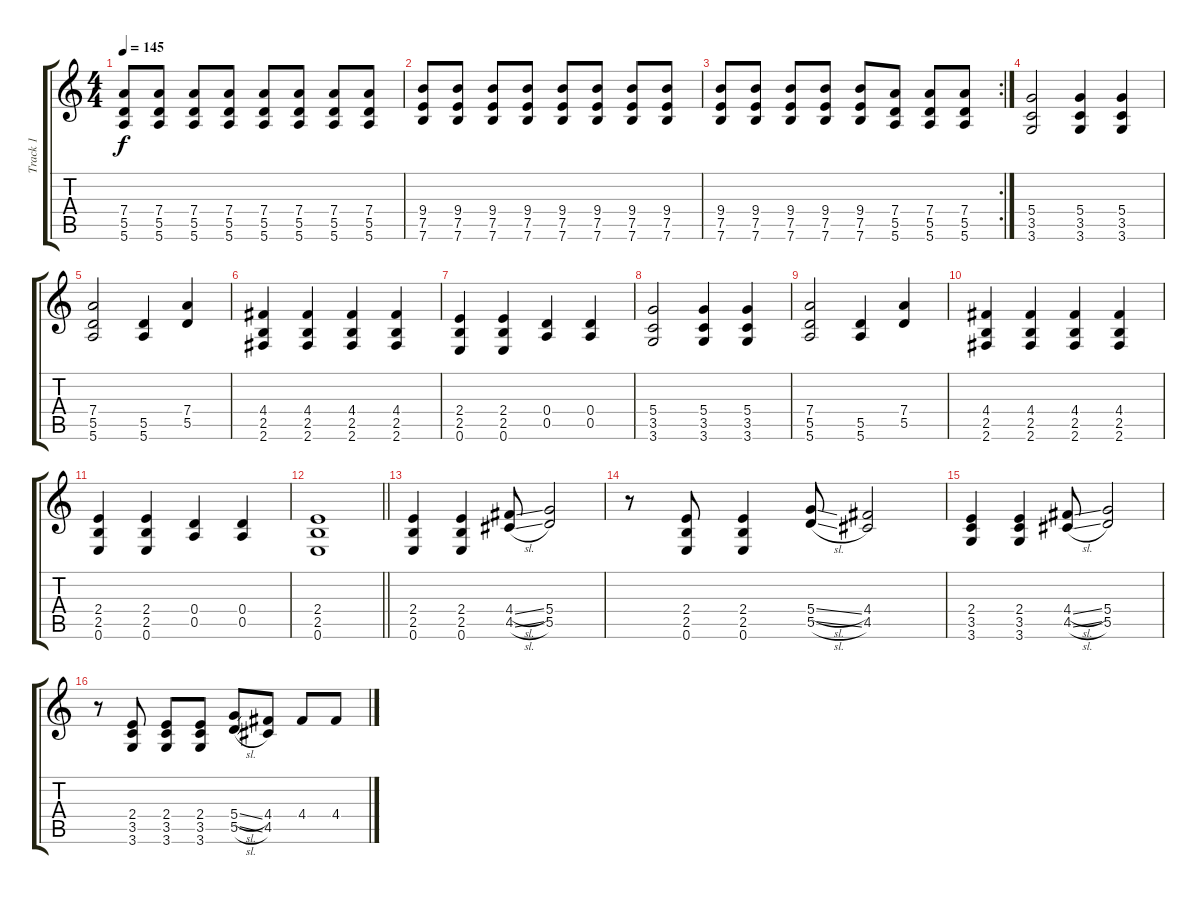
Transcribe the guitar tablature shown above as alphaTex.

\track ("Track 1" "Track 1") {instrument distortionguitar}
\staff {score tabs}
\tuning (E4 B3 G3 D3 A2 E2) {hide}
\ts (4 4)
\tempo 145
\clef g2
\ks c
(7.4 5.5 5.6).8{dy f} (7.4 5.5 5.6).8 (7.4 5.5 5.6).8 (7.4 5.5 5.6).8 (7.4 5.5 5.6).8 (7.4 5.5 5.6).8 (7.4 5.5 5.6).8 (7.4 5.5 5.6).8 |
(9.4 7.5 7.6).8 (9.4 7.5 7.6).8 (9.4 7.5 7.6).8 (9.4 7.5 7.6).8 (9.4 7.5 7.6).8 (9.4 7.5 7.6).8 (9.4 7.5 7.6).8 (9.4 7.5 7.6).8 |
\rc 2
(9.4 7.5 7.6).8 (9.4 7.5 7.6).8 (9.4 7.5 7.6).8 (9.4 7.5 7.6).8 (9.4 7.5 7.6).8 (7.4 5.5 5.6).8 (7.4 5.5 5.6).8 (7.4 5.5 5.6).8 |
(5.4 3.5 3.6).2 (5.4 3.5 3.6).4 (5.4 3.5 3.6).4 |
(7.4 5.5 5.6).2 (5.5 5.6).4 (7.4 5.5).4 |
(4.4 2.5 2.6).4 (4.4 2.5 2.6).4 (4.4 2.5 2.6).4 (4.4 2.5 2.6).4 |
(2.4 2.5 0.6).4 (2.4 2.5 0.6).4 (0.4 0.5).4 (0.4 0.5).4 |
(5.4 3.5 3.6).2 (5.4 3.5 3.6).4 (5.4 3.5 3.6).4 |
(7.4 5.5 5.6).2 (5.5 5.6).4 (7.4 5.5).4 |
(4.4 2.5 2.6).4 (4.4 2.5 2.6).4 (4.4 2.5 2.6).4 (4.4 2.5 2.6).4 |
(2.4 2.5 0.6).4 (2.4 2.5 0.6).4 (0.4 0.5).4 (0.4 0.5).4 |
\barLineRight lightlight
(2.4 2.5 0.6).1 |
(2.4 2.5 0.6).4 (2.4 2.5 0.6).4 (4.4{sl} 4.5{sl}).8 (5.4 5.5).2 |
r.8 (2.4 2.5 0.6).8 (2.4 2.5 0.6).4 (5.4{sl} 5.5{sl}).8 (4.4 4.5).2 |
(2.4 3.5 3.6).4 (2.4 3.5 3.6).4 (4.4{sl} 4.5{sl}).8 (5.4 5.5).2 |
r.8 (2.4 3.5 3.6).8 (2.4 3.5 3.6).8 (2.4 3.5 3.6).8 (5.4{sl} 5.5{sl}).8 (4.4 4.5).8 4.4.8 4.4.8
